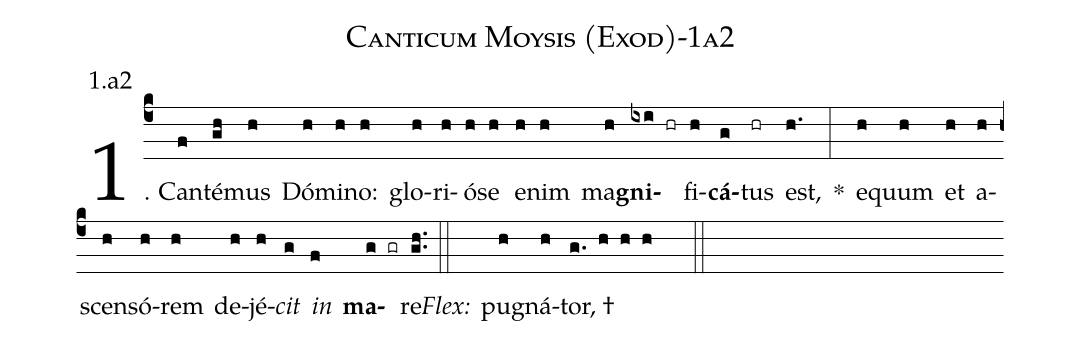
name: Canticum Moysis (Exod)-1a2;
annotation: 1.a2;
%%
(c4)1. Can(f)té(gh)mus(h) Dó(h)mi(h)no:(h) glo(h)ri(h)ó(h)se(h) e(h)nim(h) ma(h)<b>gni</b>(ixi hr)fi(h)<b>cá</b>(g)tus(hr) est,(h.) *(:) e(h)quum(h) et(h) a(h)scen(h)só(h)rem(h) de(h)jé(h)<i>cit</i>(g) <i>in</i>(f) <b>ma</b>(g gr)re.(gh..) (::)
<i>Flex:</i>()  pu(h)gná(h)tor, †(g. h h h  ::)
